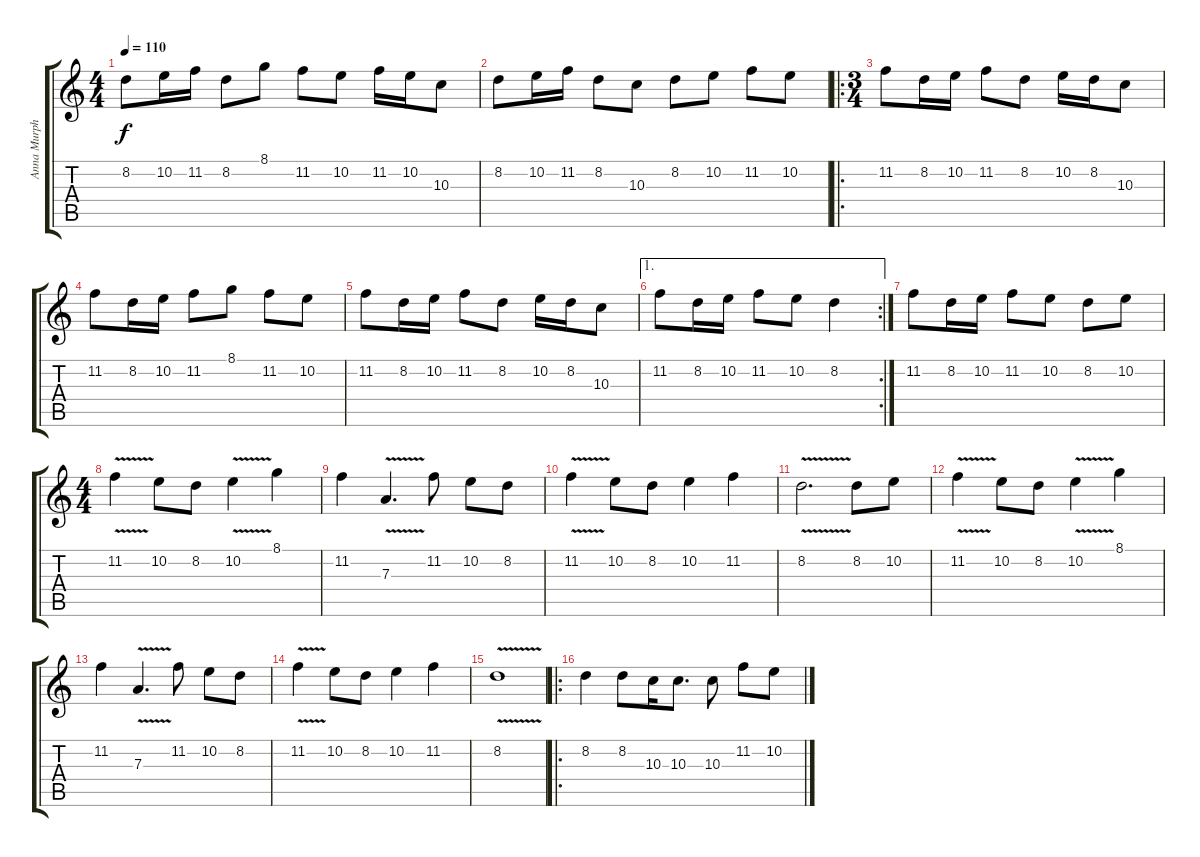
\track ("Anna Murphy" "Anna Murph") {instrument contrabass}
\staff {score tabs}
\tuning (B3 Gb3 D3 A2 E2 B1) {hide}
\ts (4 4)
\tempo 110
\clef g2
\ks c
8.2.8{dy f} 10.2.16 11.2.16 8.2.8 8.1.8 11.2.8 10.2.8 11.2.16 10.2.16 10.3.8 |
8.2.8 10.2.16 11.2.16 8.2.8 10.3.8 8.2.8 10.2.8 11.2.8 10.2.8 |
\ro
\ts (3 4)
11.2.8 8.2.16 10.2.16 11.2.8 8.2.8 10.2.16 8.2.16 10.3.8 |
11.2.8 8.2.16 10.2.16 11.2.8 8.1.8 11.2.8 10.2.8 |
11.2.8 8.2.16 10.2.16 11.2.8 8.2.8 10.2.16 8.2.16 10.3.8 |
\ae 1
\rc 2
11.2.8 8.2.16 10.2.16 11.2.8 10.2.8 8.2.4 |
11.2.8 8.2.16 10.2.16 11.2.8 10.2.8 8.2.8 10.2.8 |
\ts (4 4)
11.2{v}.4 10.2.8 8.2.8 10.2{v}.4 8.1.4 |
11.2.4 7.3{v}.4{d} 11.2.8 10.2.8 8.2.8 |
11.2{v}.4 10.2.8 8.2.8 10.2.4 11.2.4 |
8.2{v}.2{d} 8.2.8 10.2.8 |
11.2{v}.4 10.2.8 8.2.8 10.2{v}.4 8.1.4 |
11.2.4 7.3{v}.4{d} 11.2.8 10.2.8 8.2.8 |
11.2{v}.4 10.2.8 8.2.8 10.2.4 11.2.4 |
8.2{v}.1 |
\ro
8.2.4 8.2.8 10.3.16 10.3.8{d} 10.3.8 11.2.8 10.2.8
